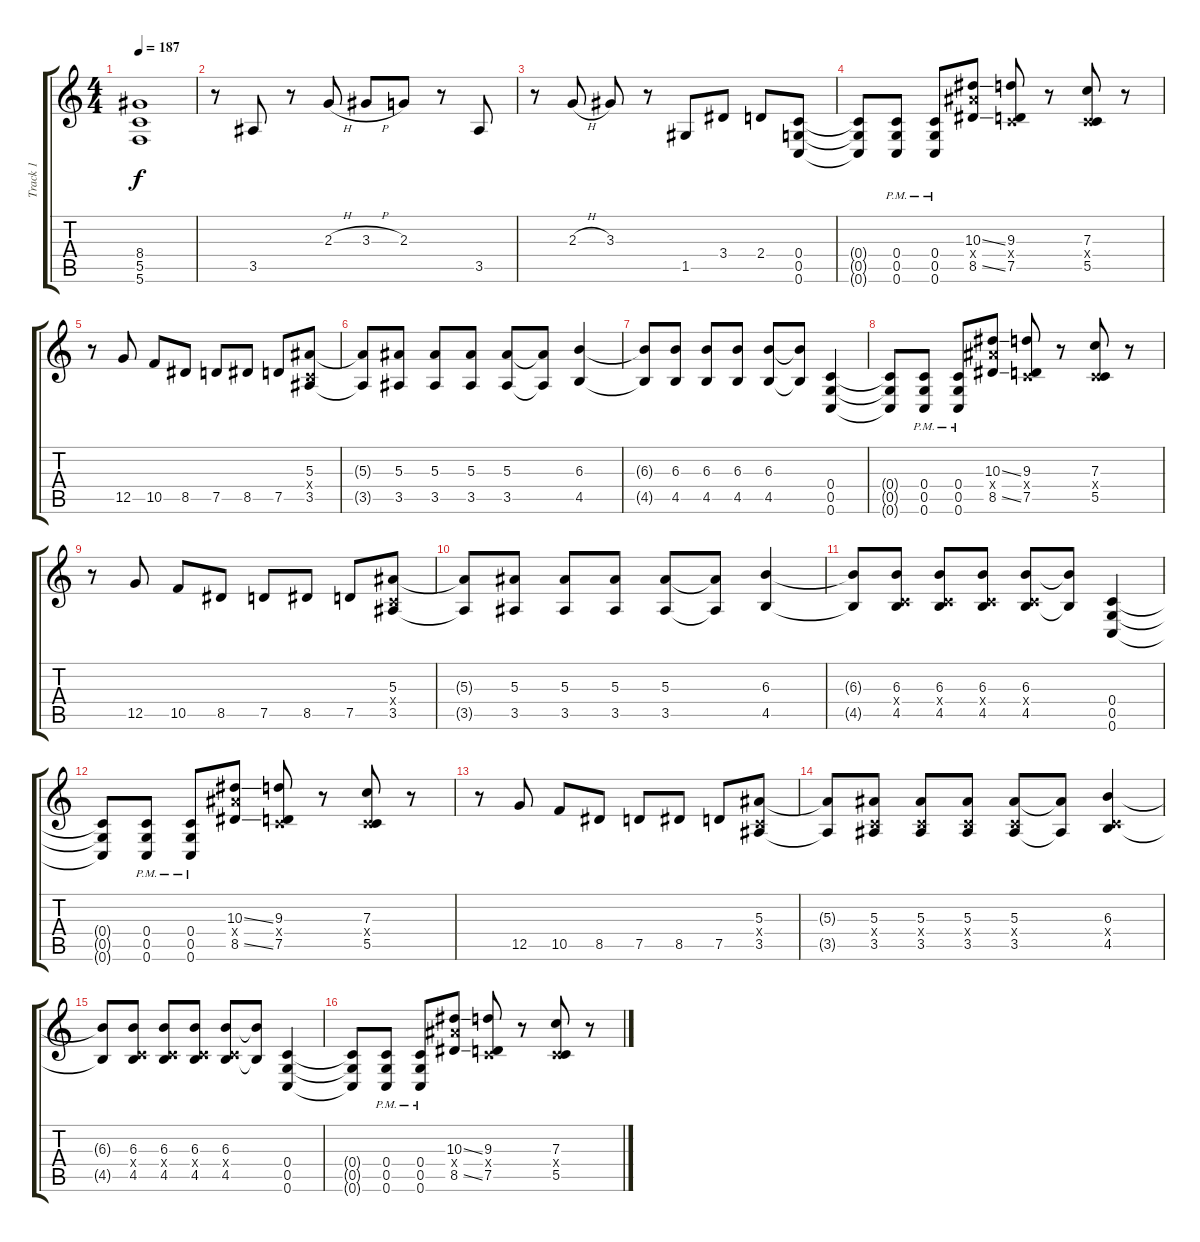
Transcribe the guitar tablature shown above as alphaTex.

\track ("Track 1" "Track 1") {instrument distortionguitar}
\staff {score tabs}
\tuning (D4 A3 F3 C3 G2 C2) {hide}
\ts (4 4)
\tempo 187
\clef g2
\ks c
(8.4{t} 5.5{t} 5.6{t}).1{dy f} |
r.8 3.5.8 r.8 2.3{h}.8 3.3{h}.8 2.3.8 r.8 3.5.8 |
r.8 2.3{h}.8 3.3.8 r.8 1.5.8 3.4.8 2.4.8 (0.4 0.5 0.6).8 |
(0.4{t} 0.5{t} 0.6{t}).8 (0.4{pm} 0.5{pm} 0.6{pm}).8 (0.4{pm} 0.5{pm} 0.6{pm}).8 (10.3{ss} 10.4{x} 8.5{ss}).8 (9.3 0.4{x} 7.5).8 r.8 (7.3 0.4{x} 5.5).8 r.8 |
r.8 12.5.8 10.5.8 8.5.8 7.5.8 8.5.8 7.5.8 (5.3 0.4{x} 3.5).8 |
(5.3{t} 3.5{t}).8 (5.3 3.5).8 (5.3 3.5).8 (5.3 3.5).8 (5.3 3.5).8 (5.3{t} 3.5{t}).8 (6.3 4.5).4 |
(6.3{t} 4.5{t}).8 (6.3 4.5).8 (6.3 4.5).8 (6.3 4.5).8 (6.3 4.5).8 (6.3{t} 4.5{t}).8 (0.4 0.5 0.6).4 |
(0.4{t} 0.5{t} 0.6{t}).8 (0.4{pm} 0.5{pm} 0.6{pm}).8 (0.4{pm} 0.5{pm} 0.6{pm}).8 (10.3{ss} 10.4{x} 8.5{ss}).8 (9.3 0.4{x} 7.5).8 r.8 (7.3 0.4{x} 5.5).8 r.8 |
r.8 12.5.8 10.5.8 8.5.8 7.5.8 8.5.8 7.5.8 (5.3 0.4{x} 3.5).8 |
(5.3{t} 3.5{t}).8 (5.3 3.5).8 (5.3 3.5).8 (5.3 3.5).8 (5.3 3.5).8 (5.3{t} 3.5{t}).8 (6.3 4.5).4 |
(6.3{t} 4.5{t}).8 (6.3 0.4{x} 4.5).8 (6.3 0.4{x} 4.5).8 (6.3 0.4{x} 4.5).8 (6.3 0.4{x} 4.5).8 (6.3{t} 4.5{t}).8 (0.4 0.5 0.6).4 |
(0.4{t} 0.5{t} 0.6{t}).8 (0.4{pm} 0.5{pm} 0.6{pm}).8 (0.4{pm} 0.5{pm} 0.6{pm}).8 (10.3{ss} 10.4{x} 8.5{ss}).8 (9.3 0.4{x} 7.5).8 r.8 (7.3 0.4{x} 5.5).8 r.8 |
r.8 12.5.8 10.5.8 8.5.8 7.5.8 8.5.8 7.5.8 (5.3 0.4{x} 3.5).8 |
(5.3{t} 3.5{t}).8 (5.3 0.4{x} 3.5).8 (5.3 0.4{x} 3.5).8 (5.3 0.4{x} 3.5).8 (5.3 0.4{x} 3.5).8 (5.3{t} 3.5{t}).8 (6.3 0.4{x} 4.5).4 |
(6.3{t} 4.5{t}).8 (6.3 0.4{x} 4.5).8 (6.3 0.4{x} 4.5).8 (6.3 0.4{x} 4.5).8 (6.3 0.4{x} 4.5).8 (6.3{t} 4.5{t}).8 (0.4 0.5 0.6).4 |
(0.4{t} 0.5{t} 0.6{t}).8 (0.4{pm} 0.5{pm} 0.6{pm}).8 (0.4{pm} 0.5{pm} 0.6{pm}).8 (10.3{ss} 10.4{x} 8.5{ss}).8 (9.3 0.4{x} 7.5).8 r.8 (7.3 0.4{x} 5.5).8 r.8
